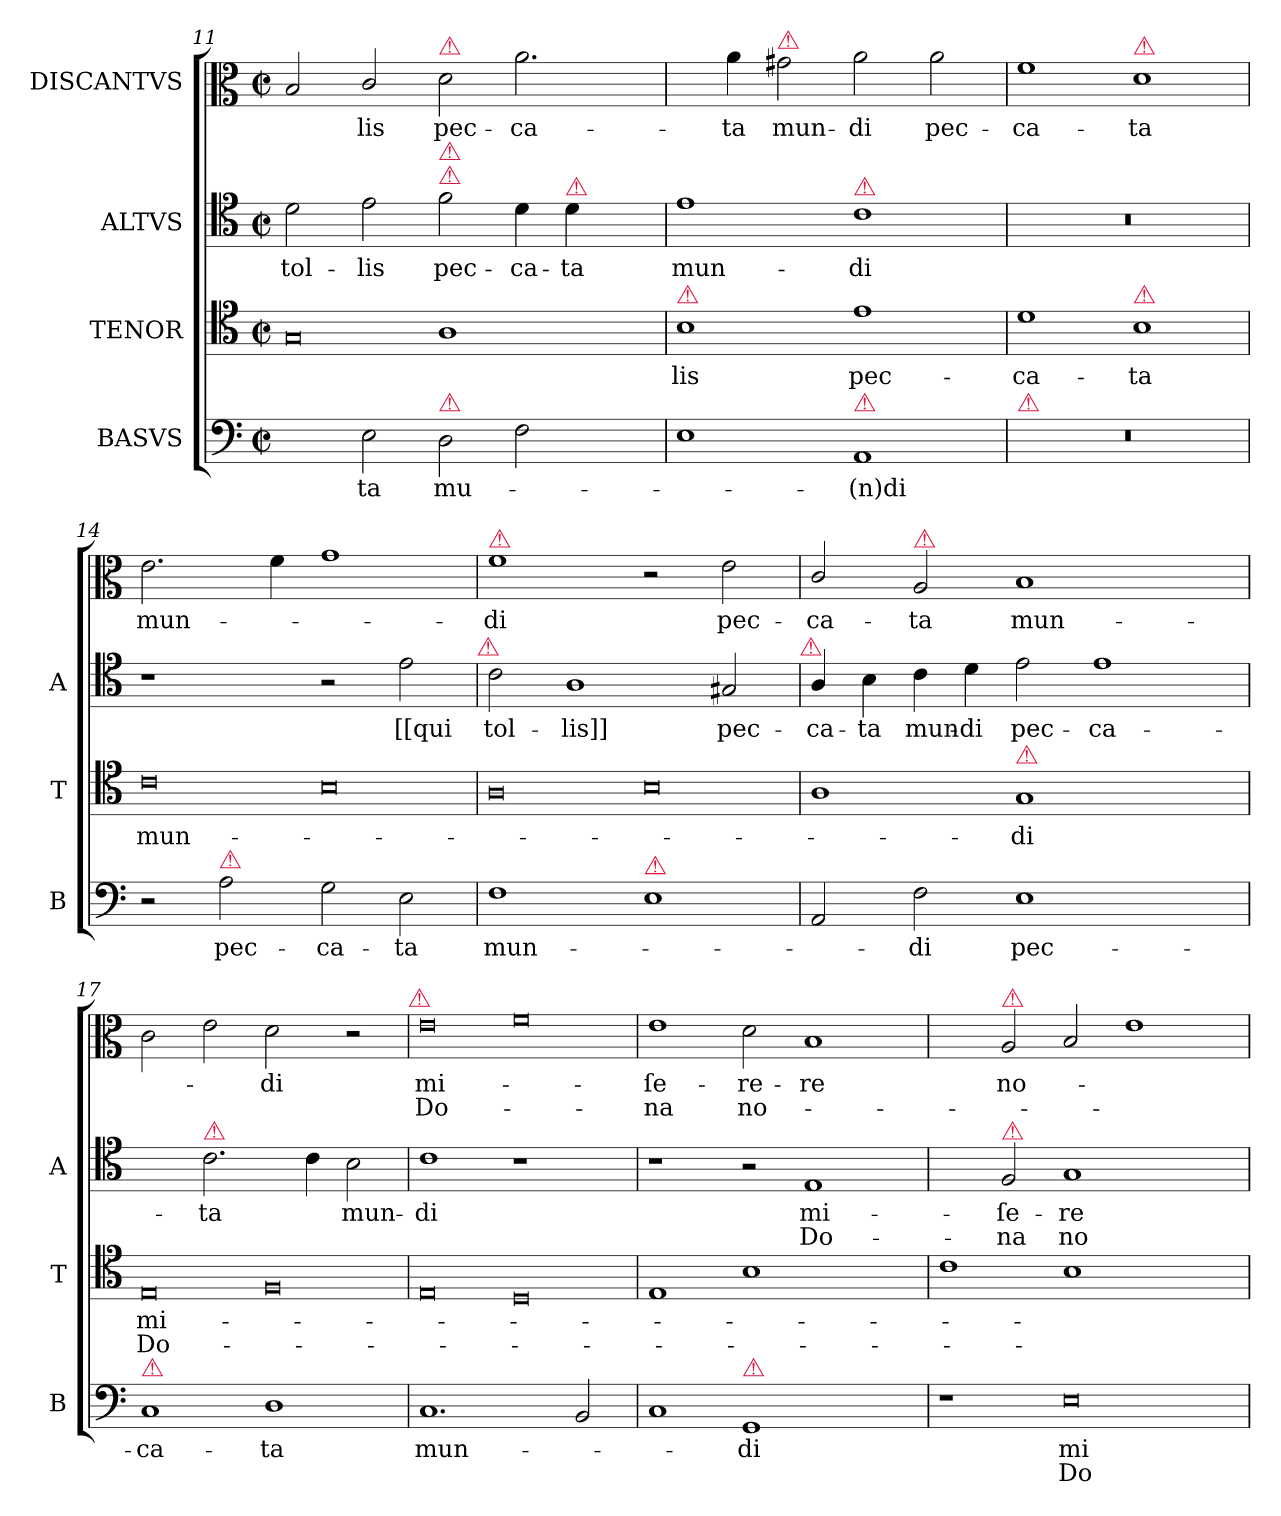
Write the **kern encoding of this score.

**kern	**text	**text	**kern	**text	**text	**kern	**text	**text	**kern	**text	**text
*part4	*part4	*part4	*part3	*part3	*part3	*part2	*part2	*part2	*part1	*part1	*part1
*staff4	*staff4	*staff4	*staff3	*staff3	*staff3	*staff2	*staff2	*staff2	*staff1	*staff1	*staff1
*I"BASVS	*	*	*I"TENOR	*	*	*I"ALTVS	*	*	*I"DISCANTVS	*	*
*I'B	*	*	*I'T	*	*	*I'A	*	*	*	*	*
*clefF4	*	*	*clefC4	*	*	*clefC4	*	*	*clefC3	*	*
*k[]	*	*	*k[]	*	*	*k[]	*	*	*k[]	*	*
*G:mix	*	*	*G:mix	*	*	*G:mix	*	*	*G:mix	*	*
*M2/1	*	*	*M2/1	*	*	*M2/1	*	*	*M2/1	*	*
*met(c|)	*	*	*met(c|)	*	*	*met(c|)	*	*	*met(c|)	*	*
=11	=11	=11	=11	=11	=11	=11	=11	=11	=11	=11	=11
!	!	!	!LO:N:vis=0	!	!	!	!	!	!	!	!
2ryy	.	.	1G	.	.	2d\	tol-	.	2B/	.	.
2E\	-ta	.	.	.	.	2e\	-lis	.	2c/	-lis	.
!	!	!	!	!	!	!	!	!	!LO:TX:a:color=crimson:t=⚠	!	!
!	!	!	!	!	!	!LO:TX:a:color=crimson:t=⚠	!	!	!	!	!
!	!	!	!	!	!	!LO:TX:a:color=crimson:t=⚠	!	!	!	!	!
!LO:TX:a:color=crimson:t=⚠	!	!	!	!	!	!	!	!	!	!	!
2D\	mu-	.	1A	.	.	2f\	pec-	.	2d\	pec-	.
2F\	.	.	.	.	.	4d\	ca-	.	2.a\	-ca-	.
!	!	!	!	!	!	!LO:TX:a:color=crimson:t=⚠	!	!	!	!	!
.	.	.	.	.	.	4d\	-ta	.	.	.	.
4ryy	.	.	4ryy	.	.	4ryy	.	.	.	.	.
=12	=12	=12	=12	=12	=12	=12	=12	=12	=12	=12	=12
!	!	!	!LO:TX:a:color=crimson:t=⚠	!	!	!	!	!	!	!	!
1E	.	.	1B	-lis	.	1e	mun-	.	4ryy	.	.
.	.	.	.	.	.	.	.	.	4a\	-ta	.
!	!	!	!	!	!	!	!	!	!LO:TX:a:color=crimson:t=⚠	!	!
.	.	.	.	.	.	.	.	.	2g#X\	mun-	.
!	!	!	!	!	!	!LO:TX:a:color=crimson:t=⚠	!	!	!	!	!
!LO:TX:a:color=crimson:t=⚠	!	!	!	!	!	!	!	!	!	!	!
1AA	-(n)di	.	1e	pec-	.	1c	-di	.	2a\	-di	.
.	.	.	.	.	.	.	.	.	2a\	pec-	.
=13	=13	=13	=13	=13	=13	=13	=13	=13	=13	=13	=13
!LO:TX:a:color=crimson:t=⚠	!	!	!	!	!	!	!	!	!	!	!
0r	.	.	1d	-ca-	.	0r	.	.	1f	-ca-	.
!	!	!	!	!	!	!	!	!	!LO:TX:a:color=crimson:t=⚠	!	!
!	!	!	!LO:TX:a:color=crimson:t=⚠	!	!	!	!	!	!	!	!
.	.	.	1B	-ta	.	.	.	.	1d	-ta	.
=14	=14	=14	=14	=14	=14	=14	=14	=14	=14	=14	=14
!	!	!	!LO:N:vis=0	!	!	!	!	!	!	!	!
2r	.	.	1c	mun-	.	1r	.	.	2.e\	mun-	.
!LO:TX:a:color=crimson:t=⚠	!	!	!	!	!	!	!	!	!	!	!
2A\	pec-	.	.	.	.	.	.	.	.	.	.
.	.	.	.	.	.	.	.	.	4f\	.	.
!	!	!	!LO:N:vis=0	!	!	!	!	!	!	!	!
2G\	-ca-	.	1B	.	.	2r	.	.	1g	.	.
2E\	-ta	.	.	.	.	2e\	[[qui	.	.	.	.
!	!	!	!	!	!	!LO:TX:a:color=crimson:t=⚠	!	!	!	!	!
=15	=15	=15	=15	=15	=15	=15	=15	=15	=15	=15	=15
!	!	!	!	!	!	!	!	!	!LO:TX:a:color=crimson:t=⚠	!	!
!	!	!	!LO:N:vis=0	!	!	!	!	!	!	!	!
1F	mun-	.	1A	.	.	2c\	tol-	.	1f	-di	.
.	.	.	.	.	.	1A	-lis]]	.	.	.	.
!LO:TX:a:color=crimson:t=⚠	!	!	!	!	!	!	!	!	!	!	!
!	!	!	!LO:N:vis=0	!	!	!	!	!	!	!	!
1E	.	.	1B	.	.	.	.	.	2r	.	.
.	.	.	.	.	.	2G#X/	pec-	.	2e\	pec-	.
!	!	!	!	!	!	!LO:TX:a:color=crimson:t=⚠	!	!	!	!	!
=16	=16	=16	=16	=16	=16	=16	=16	=16	=16	=16	=16
2AA/	.	.	1A	.	.	4A/	-ca-	.	2c/	-ca-	.
.	.	.	.	.	.	4B\	-ta	.	.	.	.
!	!	!	!	!	!	!	!	!	!LO:TX:a:color=crimson:t=⚠	!	!
2F\	-di	.	.	.	.	4c\	mun-	.	2A/	-ta	.
.	.	.	.	.	.	4d\	-di	.	.	.	.
!	!	!	!LO:TX:a:color=crimson:t=⚠	!	!	!	!	!	!	!	!
!	!LO:LY:i	!	!	!	!	!	!	!	!	!	!
1E	pec-	.	1G	-di	.	2e\	pec-	.	1B	mun-	.
.	.	.	.	.	.	1e	-ca-	.	.	.	.
2ryy	.	.	2ryy	.	.	.	.	.	2ryy	.	.
=17	=17	=17	=17	=17	=17	=17	=17	=17	=17	=17	=17
!LO:TX:a:color=crimson:t=⚠	!	!	!	!	!	!	!	!	!	!	!
!	!LO:LY:i	!	!LO:N:vis=0	!	!	!	!	!	!	!	!
1C	-ca-	.	1E	mi-	Do-	2ryy	.	.	2c\	.	.
!	!	!	!	!	!	!LO:TX:a:color=crimson:t=⚠	!	!	!	!	!
.	.	.	.	.	.	2.c\	-ta	.	2e\	.	.
!	!LO:LY:i	!	!LO:N:vis=0	!	!	!	!	!	!	!	!
1D	-ta	.	1F	.	.	.	.	.	2d\	-di	.
.	.	.	.	.	.	4c\	.	.	.	.	.
.	.	.	.	.	.	2B\	mun-	.	2r	.	.
!	!	!	!	!	!	!	!	!	!LO:TX:a:color=crimson:t=⚠	!	!
=18	=18	=18	=18	=18	=18	=18	=18	=18	=18	=18	=18
!	!LO:LY:i	!	!LO:N:vis=0	!	!	!	!	!	!LO:N:vis=0	!	!
1.C	mun-	.	1E	.	.	1c	-di	.	1e	mi-	Do-
!	!	!	!LO:N:vis=0	!	!	!	!	!	!LO:N:vis=0	!	!
.	.	.	1D	.	.	1r	.	.	1f	.	.
2BB/	.	.	.	.	.	.	.	.	.	.	.
=19	=19	=19	=19	=19	=19	=19	=19	=19	=19	=19	=19
1C	.	.	1E	.	.	1r	.	.	1e	-ſe-	-na
!LO:TX:a:color=crimson:t=⚠	!	!	!	!	!	!	!	!	!	!	!
!	!LO:LY:i	!	!	!	!	!	!	!	!	!	!
1GG	-di	.	1B	.	.	2r	.	.	2d\	-re-	no-
.	.	.	.	.	.	1E	mi-	Do-	1B	-re	.
2ryy	.	.	2ryy	.	.	.	.	.	.	.	.
=20	=20	=20	=20	=20	=20	=20	=20	=20	=20	=20	=20
1r	.	.	1c	.	.	2ryy	.	.	2ryy	.	.
!	!	!	!	!	!	!	!	!	!LO:TX:a:color=crimson:t=⚠	!	!
!	!	!	!	!	!	!LO:TX:a:color=crimson:t=⚠	!	!	!	!	!
.	.	.	.	.	.	2F/	-ſe-	-na	2A/	no-	.
!LO:N:vis=0	!	!	!	!	!	!	!	!	!	!	!
1E	mi-	Do-	1B	.	.	1G	-re-	no-	2B/	.	.
.	.	.	.	.	.	.	.	.	1e	.	.
2ryy	.	.	2ryy	.	.	2ryy	.	.	.	.	.
=	=	=	=	=	=	=	=	=	=	=	=
*-	*-	*-	*-	*-	*-	*-	*-	*-	*-	*-	*-
